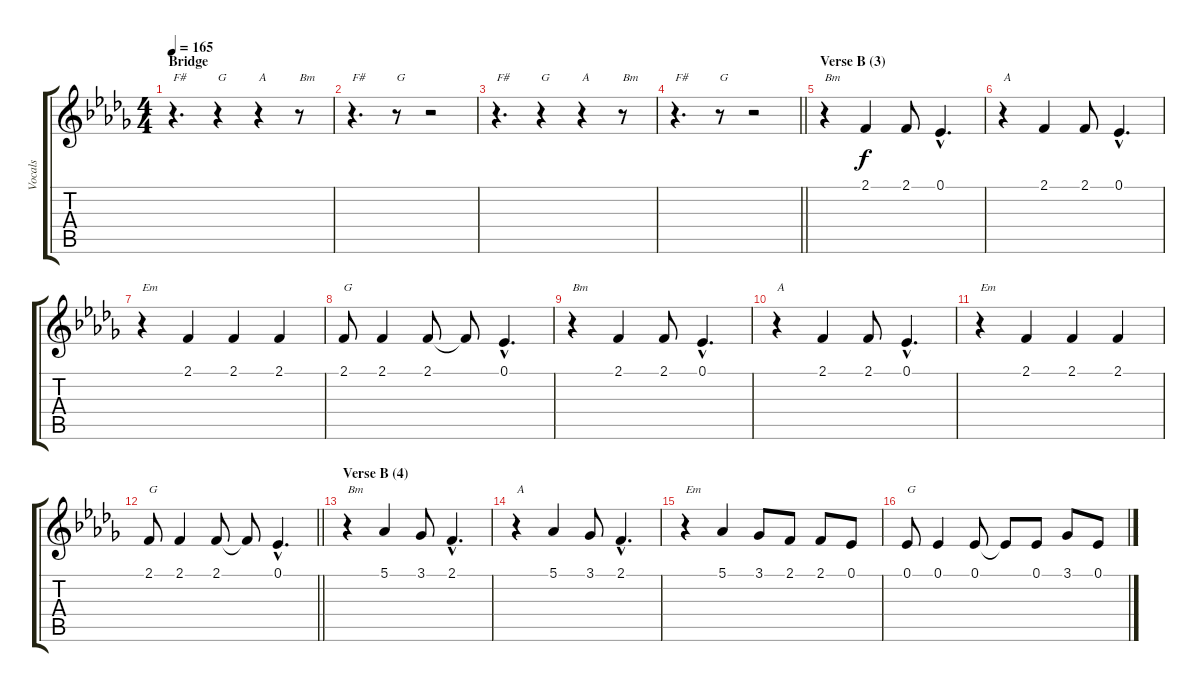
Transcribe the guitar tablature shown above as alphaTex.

\track ("Vocals" "Vocals") {instrument sopranosax}
\staff {score tabs}
\tuning (Eb4 Bb3 Gb3 Db3 Ab2 Eb2) {hide}
\ts (4 4)
\section ("" "Bridge")
\tempo 165
\clef g2
\ks bbminor
r.4{d txt "F#" dy f} r.4{txt "G"} r.4{txt "A"} r.8{txt "Bm"} |
r.4{d txt "F#"} r.8{txt "G"} r.2 |
r.4{d txt "F#"} r.4{txt "G"} r.4{txt "A"} r.8{txt "Bm"} |
\barLineRight lightlight
r.4{d txt "F#"} r.8{txt "G"} r.2 |
\section ("" "Verse B (3)")
r.4{txt "Bm"} 2.1.4 2.1.8 0.1{hac}.4{d} |
r.4{txt "A"} 2.1.4 2.1.8 0.1{hac}.4{d} |
r.4{txt "Em"} 2.1.4 2.1.4 2.1.4 |
2.1.8{txt "G"} 2.1.4 2.1.8 2.1{t}.8 0.1{hac}.4{d} |
r.4{txt "Bm"} 2.1.4 2.1.8 0.1{hac}.4{d} |
r.4{txt "A"} 2.1.4 2.1.8 0.1{hac}.4{d} |
r.4{txt "Em"} 2.1.4 2.1.4 2.1.4 |
\barLineRight lightlight
2.1.8{txt "G"} 2.1.4 2.1.8 2.1{t}.8 0.1{hac}.4{d} |
\section ("" "Verse B (4)")
r.4{txt "Bm"} 5.1.4 3.1.8 2.1{hac}.4{d} |
r.4{txt "A"} 5.1.4 3.1.8 2.1{hac}.4{d} |
r.4{txt "Em"} 5.1.4 3.1.8 2.1.8 2.1.8 0.1.8 |
0.1.8{txt "G"} 0.1.4 0.1.8 0.1{t}.8 0.1.8 3.1.8 0.1.8
